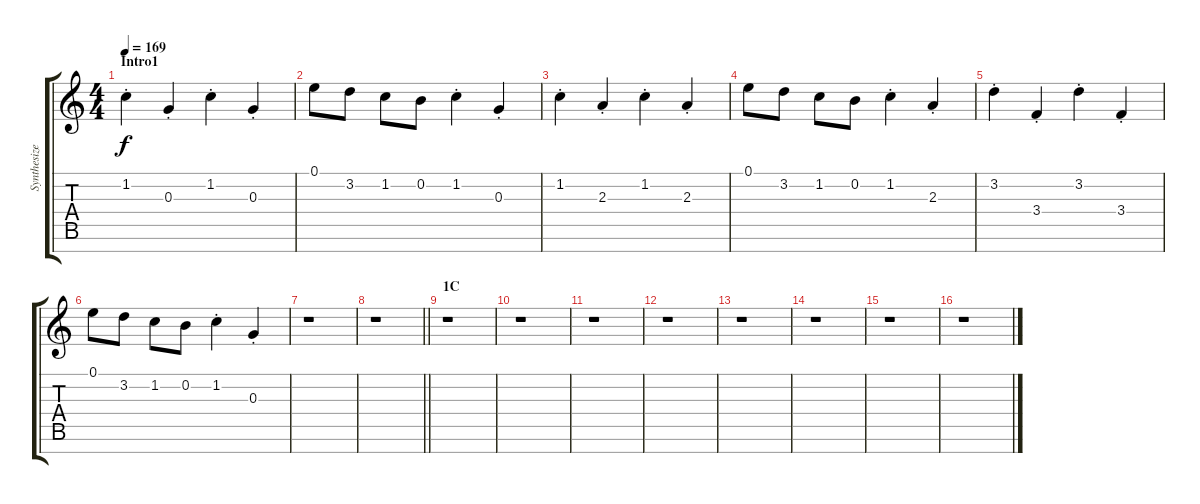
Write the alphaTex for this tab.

\track ("Synthesizer" "Synthesize") {instrument lead3calliope}
\staff {score tabs}
\tuning (E5 B4 G4 D4 A3 E3 B2) {hide}
\ts (4 4)
\section ("" "Intro1")
\tempo 169
\clef g2
\ks c
1.2{st}.4{dy f} 0.3{st}.4 1.2{st}.4 0.3{st}.4 |
0.1.8 3.2.8 1.2.8 0.2.8 1.2{st}.4 0.3{st}.4 |
1.2{st}.4 2.3{st}.4 1.2{st}.4 2.3{st}.4 |
0.1.8 3.2.8 1.2.8 0.2.8 1.2{st}.4 2.3{st}.4 |
3.2{st}.4 3.4{st}.4 3.2{st}.4 3.4{st}.4 |
0.1.8 3.2.8 1.2.8 0.2.8 1.2{st}.4 0.3{st}.4 |
r.1 |
\barLineRight lightlight
r.1 |
\section ("" "1C")
r.1 |
r.1 |
r.1 |
r.1 |
r.1 |
r.1 |
r.1 |
r.1
